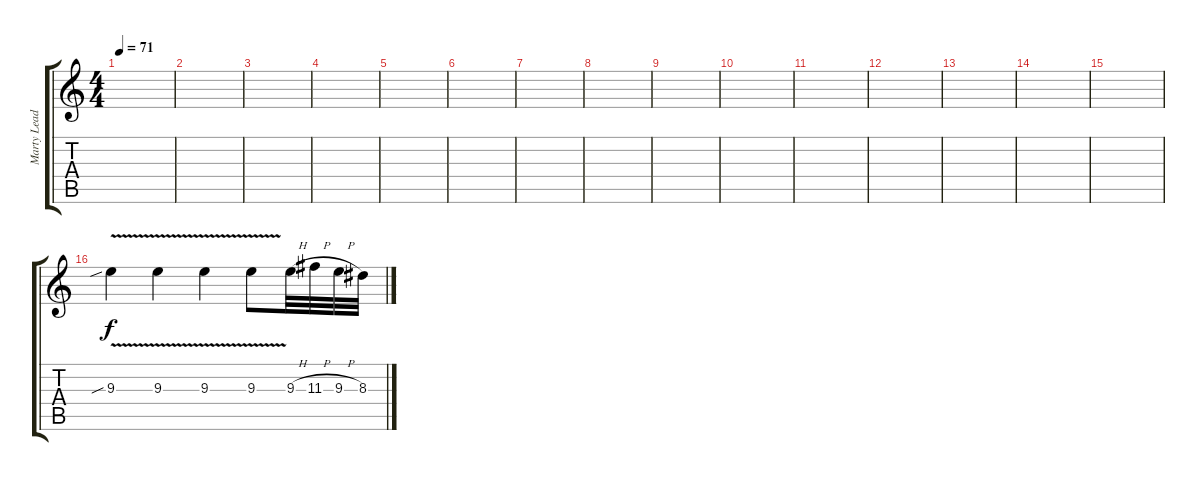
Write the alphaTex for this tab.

\track ("Marty Lead" "Marty Lead") {instrument distortionguitar}
\staff {score tabs}
\tuning (E4 B3 G3 D3 A2 E2) {hide}
\ts (4 4)
\tempo 71
\clef g2
\ks c
|
|
|
|
|
|
|
|
|
|
|
|
|
|
|
9.3{v sib}.4 9.3{v}.4 9.3{v}.4 9.3{v}.8 9.3{h}.32 11.3{h}.32 9.3{h}.32 8.3.32
